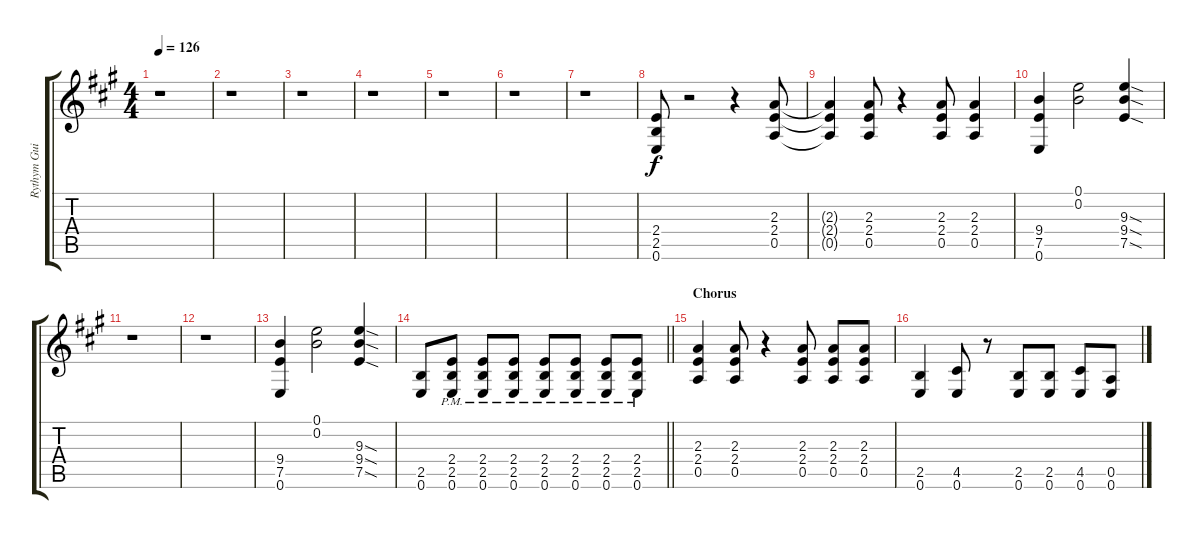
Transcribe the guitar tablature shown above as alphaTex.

\track ("Rythym Guitar #2" "Rythym Gui") {instrument distortionguitar}
\staff {score tabs}
\tuning (E4 B3 G3 D3 A2 E2) {hide}
\ts (4 4)
\tempo 126
\clef g2
\ks a
r.1{dy f} |
r.1 |
r.1 |
r.1 |
r.1 |
r.1 |
r.1 |
(2.4 2.5 0.6).8 r.2 r.4 (2.3 2.4 0.5).8 |
(2.3{t} 2.4{t} 0.5{t}).4 (2.3 2.4 0.5).8 r.4 (2.3 2.4 0.5).8 (2.3 2.4 0.5).4 |
(9.4 7.5 0.6).4 (0.1 0.2).2 (9.3{sod} 9.4{sod} 7.5{sod}).4 |
r.1 |
r.1 |
(9.4 7.5 0.6).4 (0.1 0.2).2 (9.3{sod} 9.4{sod} 7.5{sod}).4 |
\barLineRight lightlight
(2.5 0.6).8 (2.4 2.5 0.6{pm}).8 (2.4 2.5 0.6{pm}).8 (2.4 2.5 0.6{pm}).8 (2.4 2.5 0.6{pm}).8 (2.4 2.5 0.6{pm}).8 (2.4 2.5 0.6{pm}).8 (2.4 2.5 0.6{pm}).8 |
\section ("" "Chorus")
(2.3 2.4 0.5).4 (2.3 2.4 0.5).8 r.4 (2.3 2.4 0.5).8 (2.3 2.4 0.5).8 (2.3 2.4 0.5).8 |
(2.5 0.6).4 (4.5 0.6).8 r.8 (2.5 0.6).8 (2.5 0.6).8 (4.5 0.6).8 (0.5 0.6).8
